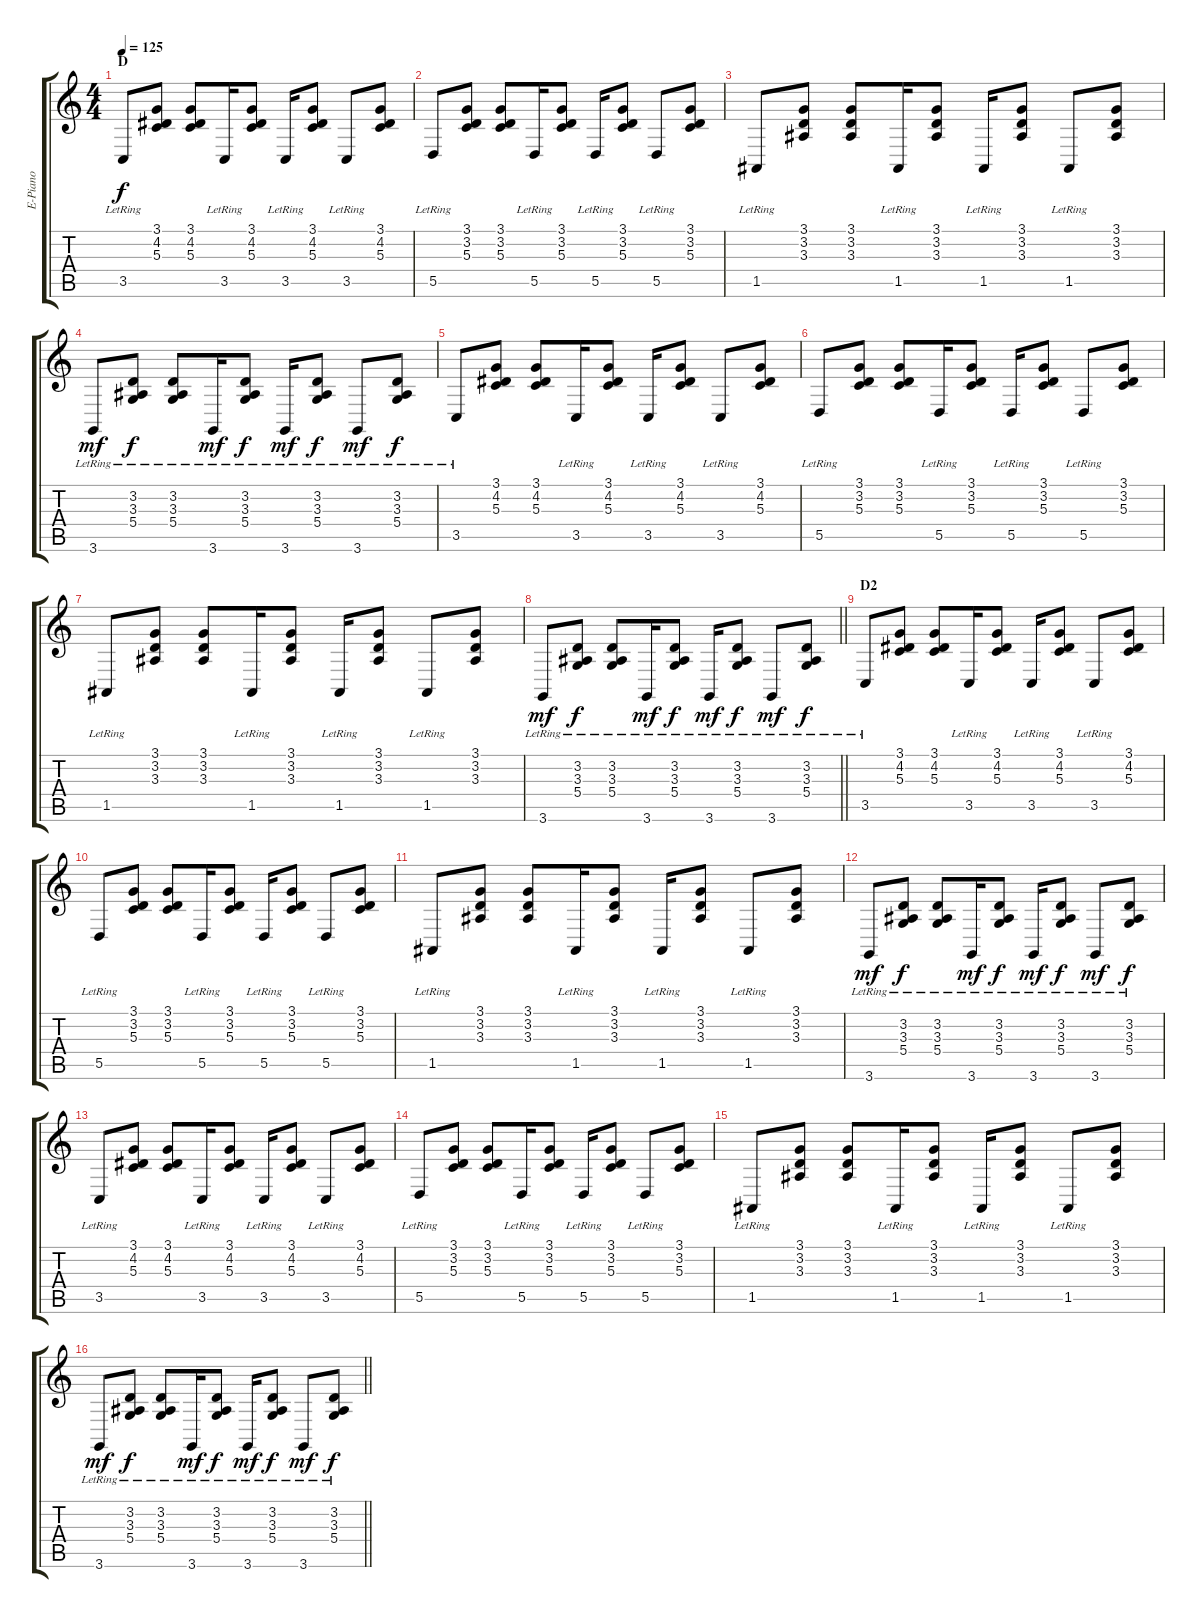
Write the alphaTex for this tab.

\track ("E-Piano" "E-Piano") {instrument harpsichord}
\staff {score tabs}
\tuning (E4 B3 G3 D3 A2 E2) {hide}
\ts (4 4)
\section ("" "D")
\tempo 125
\clef g2
\ks c
3.5{lr}.8{dy f} (3.1 4.2 5.3).8 (3.1 4.2 5.3).8 3.5{lr}.16 (3.1 4.2 5.3).8 3.5{lr}.16 (3.1 4.2 5.3).8 3.5{lr}.8 (3.1 4.2 5.3).8 |
5.5{lr}.8 (3.1 3.2 5.3).8 (3.1 3.2 5.3).8 5.5{lr}.16 (3.1 3.2 5.3).8 5.5{lr}.16 (3.1 3.2 5.3).8 5.5{lr}.8 (3.1 3.2 5.3).8 |
1.5{lr}.8 (3.1 3.2 3.3).8 (3.1 3.2 3.3).8 1.5{lr}.16 (3.1 3.2 3.3).8 1.5{lr}.16 (3.1 3.2 3.3).8 1.5{lr}.8 (3.1 3.2 3.3).8 |
3.6{lr}.8{dy mf} (3.2{lr} 3.3{lr} 5.4{lr}).8{dy f} (3.2{lr} 3.3{lr} 5.4{lr}).8 3.6{lr}.16{dy mf} (3.2{lr} 3.3{lr} 5.4{lr}).8{dy f} 3.6{lr}.16{dy mf} (3.2{lr} 3.3{lr} 5.4{lr}).8{dy f} 3.6{lr}.8{dy mf} (3.2{lr} 3.3{lr} 5.4{lr}).8{dy f} |
3.5{lr}.8 (3.1 4.2 5.3).8 (3.1 4.2 5.3).8 3.5{lr}.16 (3.1 4.2 5.3).8 3.5{lr}.16 (3.1 4.2 5.3).8 3.5{lr}.8 (3.1 4.2 5.3).8 |
5.5{lr}.8 (3.1 3.2 5.3).8 (3.1 3.2 5.3).8 5.5{lr}.16 (3.1 3.2 5.3).8 5.5{lr}.16 (3.1 3.2 5.3).8 5.5{lr}.8 (3.1 3.2 5.3).8 |
1.5{lr}.8 (3.1 3.2 3.3).8 (3.1 3.2 3.3).8 1.5{lr}.16 (3.1 3.2 3.3).8 1.5{lr}.16 (3.1 3.2 3.3).8 1.5{lr}.8 (3.1 3.2 3.3).8 |
\barLineRight lightlight
3.6{lr}.8{dy mf} (3.2{lr} 3.3{lr} 5.4{lr}).8{dy f} (3.2{lr} 3.3{lr} 5.4{lr}).8 3.6{lr}.16{dy mf} (3.2{lr} 3.3{lr} 5.4{lr}).8{dy f} 3.6{lr}.16{dy mf} (3.2{lr} 3.3{lr} 5.4{lr}).8{dy f} 3.6{lr}.8{dy mf} (3.2{lr} 3.3{lr} 5.4{lr}).8{dy f} |
\section ("" "D2")
3.5{lr}.8 (3.1 4.2 5.3).8 (3.1 4.2 5.3).8 3.5{lr}.16 (3.1 4.2 5.3).8 3.5{lr}.16 (3.1 4.2 5.3).8 3.5{lr}.8 (3.1 4.2 5.3).8 |
5.5{lr}.8 (3.1 3.2 5.3).8 (3.1 3.2 5.3).8 5.5{lr}.16 (3.1 3.2 5.3).8 5.5{lr}.16 (3.1 3.2 5.3).8 5.5{lr}.8 (3.1 3.2 5.3).8 |
1.5{lr}.8 (3.1 3.2 3.3).8 (3.1 3.2 3.3).8 1.5{lr}.16 (3.1 3.2 3.3).8 1.5{lr}.16 (3.1 3.2 3.3).8 1.5{lr}.8 (3.1 3.2 3.3).8 |
3.6{lr}.8{dy mf} (3.2{lr} 3.3{lr} 5.4{lr}).8{dy f} (3.2{lr} 3.3{lr} 5.4{lr}).8 3.6{lr}.16{dy mf} (3.2{lr} 3.3{lr} 5.4{lr}).8{dy f} 3.6{lr}.16{dy mf} (3.2{lr} 3.3{lr} 5.4{lr}).8{dy f} 3.6{lr}.8{dy mf} (3.2{lr} 3.3{lr} 5.4{lr}).8{dy f} |
3.5{lr}.8 (3.1 4.2 5.3).8 (3.1 4.2 5.3).8 3.5{lr}.16 (3.1 4.2 5.3).8 3.5{lr}.16 (3.1 4.2 5.3).8 3.5{lr}.8 (3.1 4.2 5.3).8 |
5.5{lr}.8 (3.1 3.2 5.3).8 (3.1 3.2 5.3).8 5.5{lr}.16 (3.1 3.2 5.3).8 5.5{lr}.16 (3.1 3.2 5.3).8 5.5{lr}.8 (3.1 3.2 5.3).8 |
1.5{lr}.8 (3.1 3.2 3.3).8 (3.1 3.2 3.3).8 1.5{lr}.16 (3.1 3.2 3.3).8 1.5{lr}.16 (3.1 3.2 3.3).8 1.5{lr}.8 (3.1 3.2 3.3).8 |
\barLineRight lightlight
3.6{lr}.8{dy mf} (3.2{lr} 3.3{lr} 5.4{lr}).8{dy f} (3.2{lr} 3.3{lr} 5.4{lr}).8 3.6{lr}.16{dy mf} (3.2{lr} 3.3{lr} 5.4{lr}).8{dy f} 3.6{lr}.16{dy mf} (3.2{lr} 3.3{lr} 5.4{lr}).8{dy f} 3.6{lr}.8{dy mf} (3.2{lr} 3.3{lr} 5.4{lr}).8{dy f}
